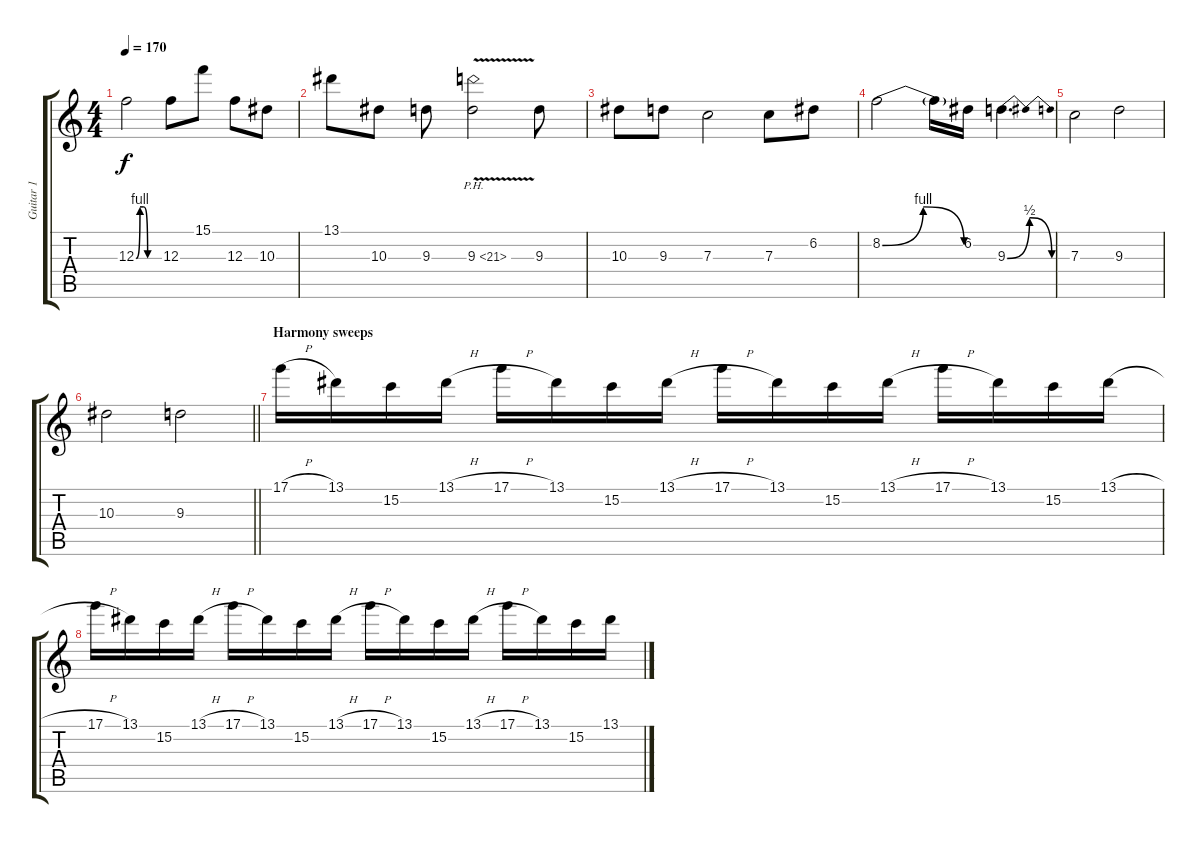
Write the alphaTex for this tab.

\track ("Guitar 1" "Guitar 1") {instrument overdrivenguitar}
\staff {score tabs}
\tuning (D4 A3 F3 C3 G2 C2) {hide}
\ts (4 4)
\tempo 170
\clef g2
\ks c
12.3{be (custom 0 0 10 4 20 4 30 0 60 0)}.2{dy f} 12.3.8 15.1.8 12.3.8 10.3.8 |
13.1.8 10.3.8 9.3.8 9.3{ph 12 v}.2 9.3.8 |
10.3.8 9.3.8 7.3.2 7.3.8 6.2.8 |
8.2{be (bendrelease 0 0 30 4 44 4 60 0)}.2 8.2{t}.16 6.2.16 9.3{be (bendrelease 0 0 30 2 39 2 60 0)}.4{d} |
7.3.2 9.3.2 |
\barLineRight lightlight
10.3.2 9.3.2 |
\section ("" "Harmony sweeps")
17.1{h}.16 13.1.16 15.2.16 13.1{h}.16 17.1{h}.16 13.1.16 15.2.16 13.1{h}.16 17.1{h}.16 13.1.16 15.2.16 13.1{h}.16 17.1{h}.16 13.1.16 15.2.16 13.1{h}.16 |
17.1{h}.16 13.1.16 15.2.16 13.1{h}.16 17.1{h}.16 13.1.16 15.2.16 13.1{h}.16 17.1{h}.16 13.1.16 15.2.16 13.1{h}.16 17.1{h}.16 13.1.16 15.2.16 13.1{h}.16
